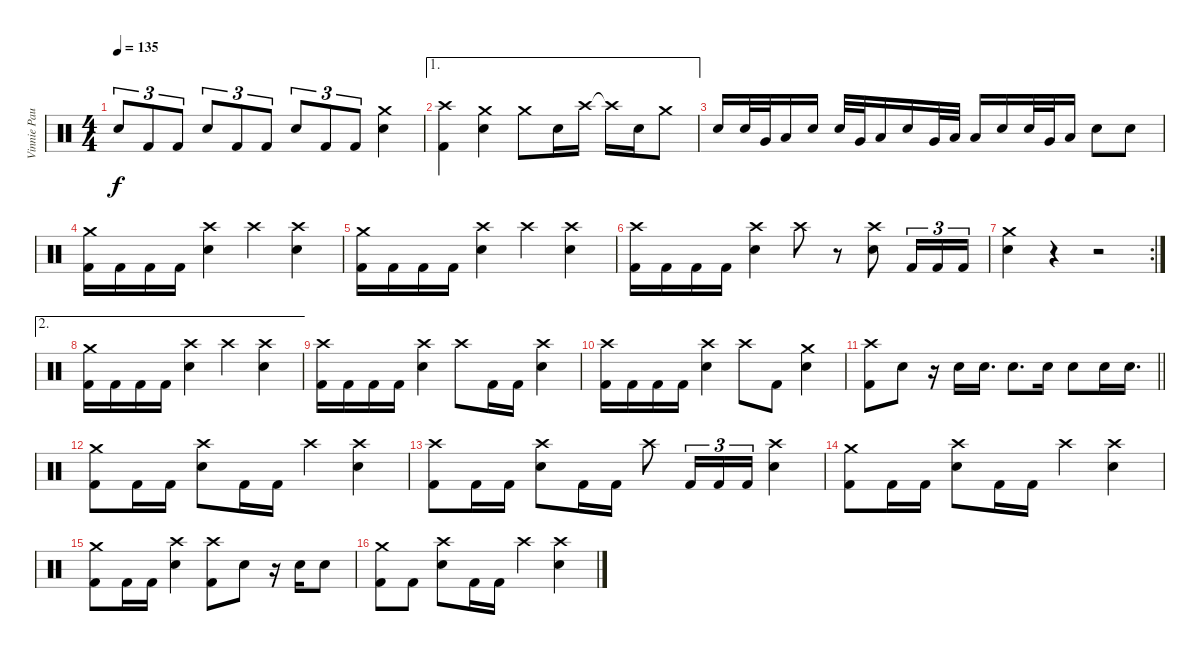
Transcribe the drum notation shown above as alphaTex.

\track ("Vinnie Paul" "Vinnie Pau") {instrument percussion}
\staff {score}
\articulation defaults
\ts (4 4)
\tempo 135
\clef neutral
\ks c "Electric Snare (hit)".8{tu (3 2) dy f} "Kick (hit) 2".8{tu (3 2)} "Kick (hit) 2".8{tu (3 2)} "Electric Snare (hit)".8{tu (3 2)} "Kick (hit) 2".8{tu (3 2)} "Kick (hit) 2".8{tu (3 2)} "Electric Snare (hit)".8{tu (3 2)} "Kick (hit) 2".8{tu (3 2)} "Kick (hit) 2".8{tu (3 2)}
("Crash medium (hit)" "Electric Snare (hit)").4 |
\ae 1
("Crash high (hit)" "Kick (hit) 2").4 ("Crash medium (hit)" "Electric Snare (hit)").4 "Crash medium (hit)".8 "Electric Snare (hit)".16 "Crash high (hit)".16 "Crash high (hit)"{t}.16 "Electric Snare (hit)".16 "Crash medium (hit)".8 |
"Electric Snare (hit)".16 "Electric Snare (hit)".32 "Very Low Tom (hit)".32 "Low Floor Tom (hit)".16 "Electric Snare (hit)".16 "Electric Snare (hit)".32 "Very Low Tom (hit)".32 "Low Floor Tom (hit)".16 "Electric Snare (hit)".16 "Very Low Tom (hit)".32 "Low Floor Tom (hit)".32 "Low Floor Tom (hit)".16 "Electric Snare (hit)".16 "Electric Snare (hit)".32 "Very Low Tom (hit)".32 "Low Floor Tom (hit)".16 "Electric Snare (hit)".8 "Electric Snare (hit)".8 |
("Crash medium (hit)" "Kick (hit) 2").16 "Kick (hit) 2".16 "Kick (hit) 2".16 "Kick (hit) 2".16 ("Crash high (hit)" "Electric Snare (hit)").4 "Crash high (hit)".4 ("Crash high (hit)" "Electric Snare (hit)").4 |
("Crash medium (hit)" "Kick (hit) 2").16 "Kick (hit) 2".16 "Kick (hit) 2".16 "Kick (hit) 2".16 ("Crash high (hit)" "Electric Snare (hit)").4 "Crash high (hit)".4 ("Crash high (hit)" "Electric Snare (hit)").4 |
("Crash high (hit)" "Kick (hit) 2").16 "Kick (hit) 2".16 "Kick (hit) 2".16 "Kick (hit) 2".16 ("Crash high (hit)" "Electric Snare (hit)").4 "Crash high (hit)".8 r.8 ("Crash high (hit)" "Electric Snare (hit)").8 "Kick (hit) 2".16{tu (3 2)} "Kick (hit) 2".16{tu (3 2)} "Kick (hit) 2".16{tu (3 2)} |
\rc 2
("Crash medium (hit)" "Electric Snare (hit)").4 r.4 r.2 |
\ae 2
("Crash medium (hit)" "Kick (hit) 2").16 "Kick (hit) 2".16 "Kick (hit) 2".16 "Kick (hit) 2".16 ("Crash high (hit)" "Electric Snare (hit)").4 "Crash high (hit)".4 ("Crash high (hit)" "Electric Snare (hit)").4 |
("Crash high (hit)" "Kick (hit) 2").16 "Kick (hit) 2".16 "Kick (hit) 2".16 "Kick (hit) 2".16 ("Crash high (hit)" "Electric Snare (hit)").4 "Crash high (hit)".8 "Kick (hit) 2".16 "Kick (hit) 2".16 ("Crash high (hit)" "Electric Snare (hit)").4 |
("Crash high (hit)" "Kick (hit) 2").16 "Kick (hit) 2".16 "Kick (hit) 2".16 "Kick (hit) 2".16 ("Crash high (hit)" "Electric Snare (hit)").4 "Crash high (hit)".8 "Kick (hit) 2".8 ("Crash medium (hit)" "Electric Snare (hit)").4 |
\barLineRight lightlight
("Crash high (hit)" "Kick (hit) 2").8 "Electric Snare (hit)".8 r.16 "Electric Snare (hit)".16 "Electric Snare (hit)".16{d beam split} "Electric Snare (hit)".8{d beam merge} "Electric Snare (hit)".16{beam split} "Electric Snare (hit)".8{beam merge} "Electric Snare (hit)".16 "Electric Snare (hit)".16{d} |
("Crash medium (hit)" "Kick (hit) 2").8 "Kick (hit) 2".16 "Kick (hit) 2".16 ("Crash high (hit)" "Electric Snare (hit)").8 "Kick (hit) 2".16 "Kick (hit) 2".16 "Crash high (hit)".4 ("Crash high (hit)" "Electric Snare (hit)").4 |
("Crash high (hit)" "Kick (hit) 2").8 "Kick (hit) 2".16 "Kick (hit) 2".16 ("Crash high (hit)" "Electric Snare (hit)").8 "Kick (hit) 2".16 "Kick (hit) 2".16 "Crash high (hit)".8 "Kick (hit) 2".16{tu (3 2)} "Kick (hit) 2".16{tu (3 2)} "Kick (hit) 2".16{tu (3 2)} ("Crash high (hit)" "Electric Snare (hit)").4 |
("Crash medium (hit)" "Kick (hit) 2").8 "Kick (hit) 2".16 "Kick (hit) 2".16 ("Crash high (hit)" "Electric Snare (hit)").8 "Kick (hit) 2".16 "Kick (hit) 2".16 "Crash high (hit)".4 ("Crash high (hit)" "Electric Snare (hit)").4 |
("Crash medium (hit)" "Kick (hit) 2").8 "Kick (hit) 2".16 "Kick (hit) 2".16 ("Crash high (hit)" "Electric Snare (hit)").4 ("Crash high (hit)" "Kick (hit) 2").8 "Electric Snare (hit)".8 r.16 "Electric Snare (hit)".16 "Electric Snare (hit)".8 |
("Crash medium (hit)" "Kick (hit) 2").8 "Kick (hit) 2".8 ("Crash high (hit)" "Electric Snare (hit)").8 "Kick (hit) 2".16 "Kick (hit) 2".16 "Crash high (hit)".4 ("Crash high (hit)" "Electric Snare (hit)").4
